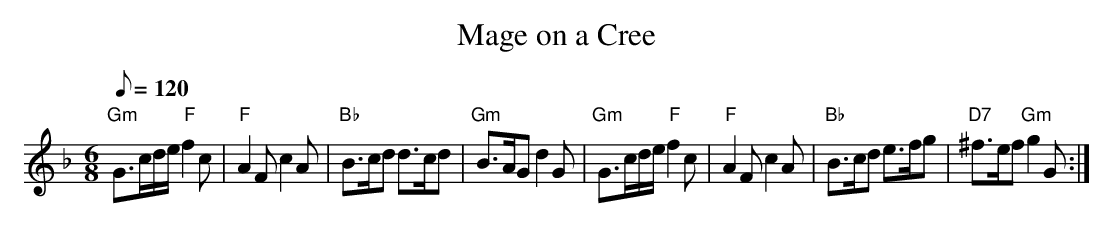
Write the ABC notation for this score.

X:1
T:Mage on a Cree
M:6/8
L:1/8
Q:120
K:F
"Gm"G>cd/2e/2 "F"f2c | "F"A2F c2A | "Bb"B>cd d>cd | "Gm"B>AG d2G | \
"Gm"G>cd/2e/2 "F"f2c | "F"A2F c2A | "Bb"B>cd e>fg | "D7"^f>ef "Gm"g2G :|
